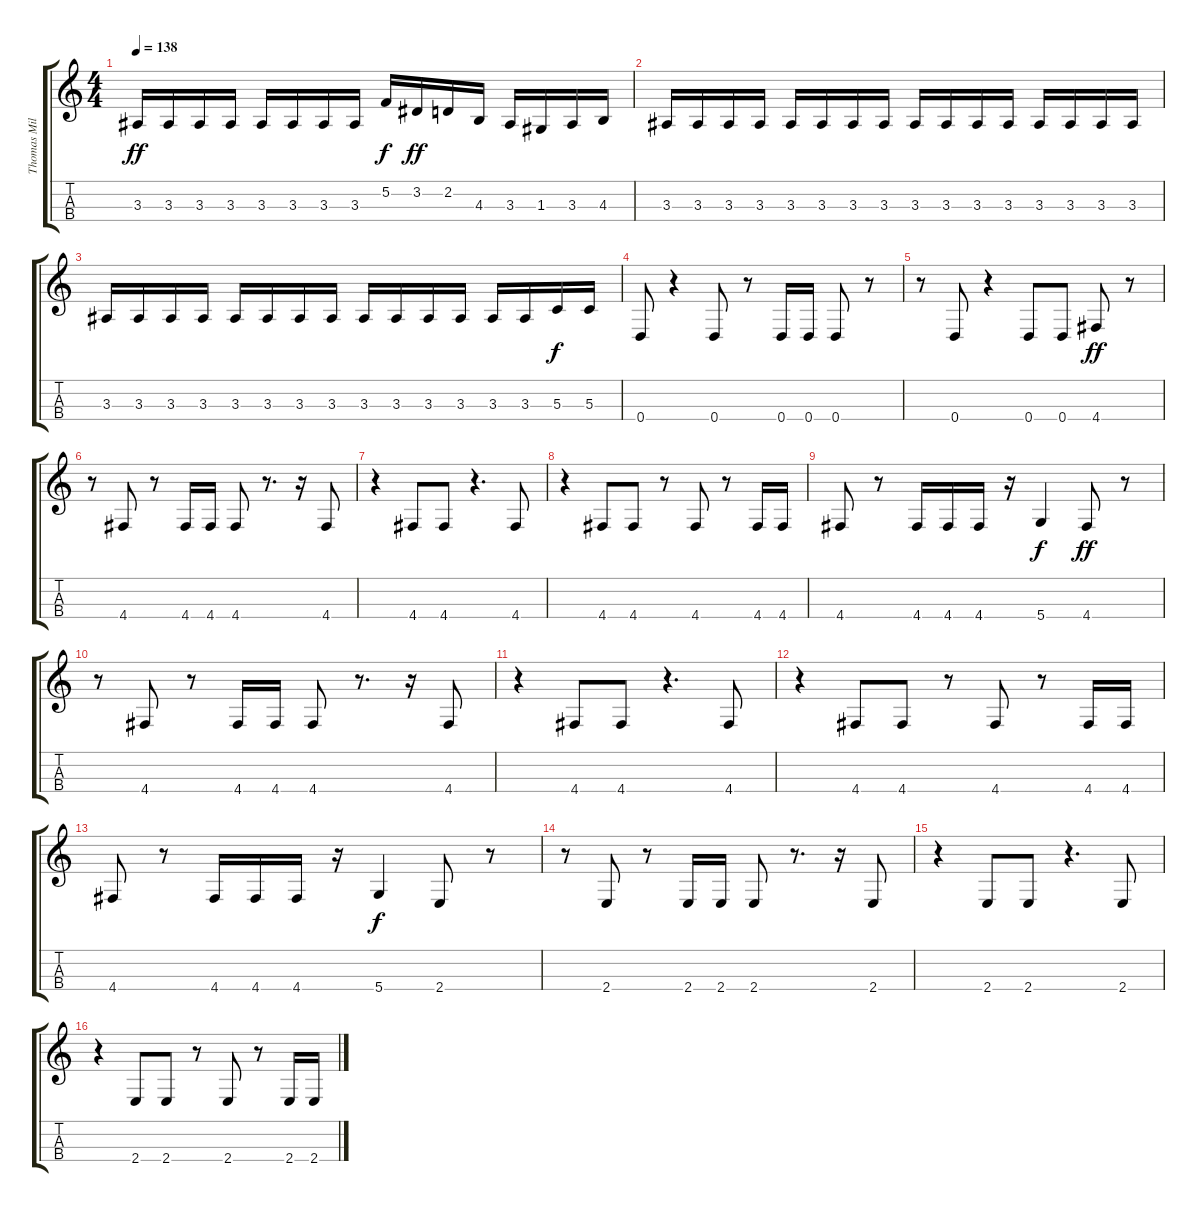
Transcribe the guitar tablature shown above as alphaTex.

\track ("Thomas Miller" "Thomas Mil") {instrument electricbassfinger}
\staff {score tabs}
\tuning (F3 C3 G2 D2) {hide}
\ts (4 4)
\tempo 138
\clef g2
\ks c
3.3.16{dy ff} 3.3.16 3.3.16 3.3.16 3.3.16 3.3.16 3.3.16 3.3.16 5.2.16{dy f} 3.2.16{dy ff} 2.2.16 4.3.16 3.3.16 1.3.16 3.3.16 4.3.16 |
3.3.16 3.3.16 3.3.16 3.3.16 3.3.16 3.3.16 3.3.16 3.3.16 3.3.16 3.3.16 3.3.16 3.3.16 3.3.16 3.3.16 3.3.16 3.3.16 |
3.3.16 3.3.16 3.3.16 3.3.16 3.3.16 3.3.16 3.3.16 3.3.16 3.3.16 3.3.16 3.3.16 3.3.16 3.3.16 3.3.16 5.3.16{dy f} 5.3.16 |
0.4.8 r.4 0.4.8 r.8 0.4.16 0.4.16 0.4.8 r.8 |
r.8 0.4.8 r.4 0.4.8 0.4.8 4.4.8{dy ff} r.8 |
r.8 4.4.8 r.8 4.4.16 4.4.16 4.4.8 r.8{d} r.16 4.4.8 |
r.4 4.4.8 4.4.8 r.4{d} 4.4.8 |
r.4 4.4.8 4.4.8 r.8 4.4.8 r.8 4.4.16 4.4.16 |
4.4.8 r.8 4.4.16 4.4.16 4.4.16 r.16 5.4.4{dy f} 4.4.8{dy ff} r.8 |
r.8 4.4.8 r.8 4.4.16 4.4.16 4.4.8 r.8{d} r.16 4.4.8 |
r.4 4.4.8 4.4.8 r.4{d} 4.4.8 |
r.4 4.4.8 4.4.8 r.8 4.4.8 r.8 4.4.16 4.4.16 |
4.4.8 r.8 4.4.16 4.4.16 4.4.16 r.16 5.4.4{dy f} 2.4.8 r.8 |
r.8 2.4.8 r.8 2.4.16 2.4.16 2.4.8 r.8{d} r.16 2.4.8 |
r.4 2.4.8 2.4.8 r.4{d} 2.4.8 |
r.4 2.4.8 2.4.8 r.8 2.4.8 r.8 2.4.16 2.4.16
